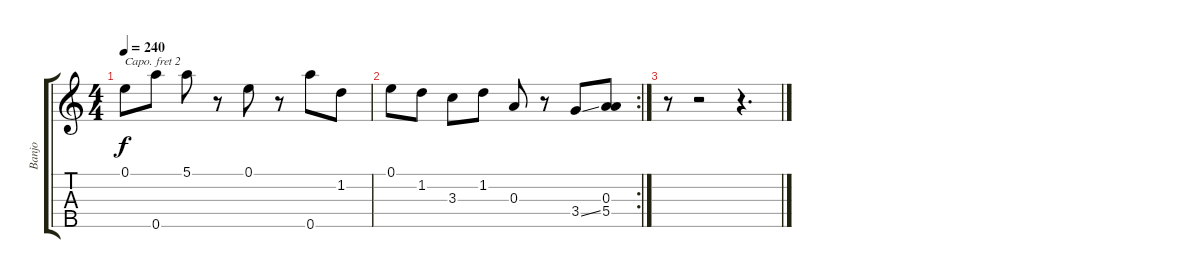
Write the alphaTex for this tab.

\track ("Banjo" "Banjo") {instrument banjo}
\staff {score tabs}
\capo 2
\tuning (D4 B3 G3 D3 G4) {hide}
\displaytranspose 12
\ts (4 4)
\tempo 240
\clef g2
\ks c
0.1.8{dy f} 0.5.8 5.1.8 r.8 0.1.8 r.8 0.5.8 1.2.8 |
\rc 2
0.1.8 1.2.8 3.3.8 1.2.8 0.3.8 r.8 3.4{ss}.8 (0.3 5.4).8 |
r.8 r.2 r.4{d}
